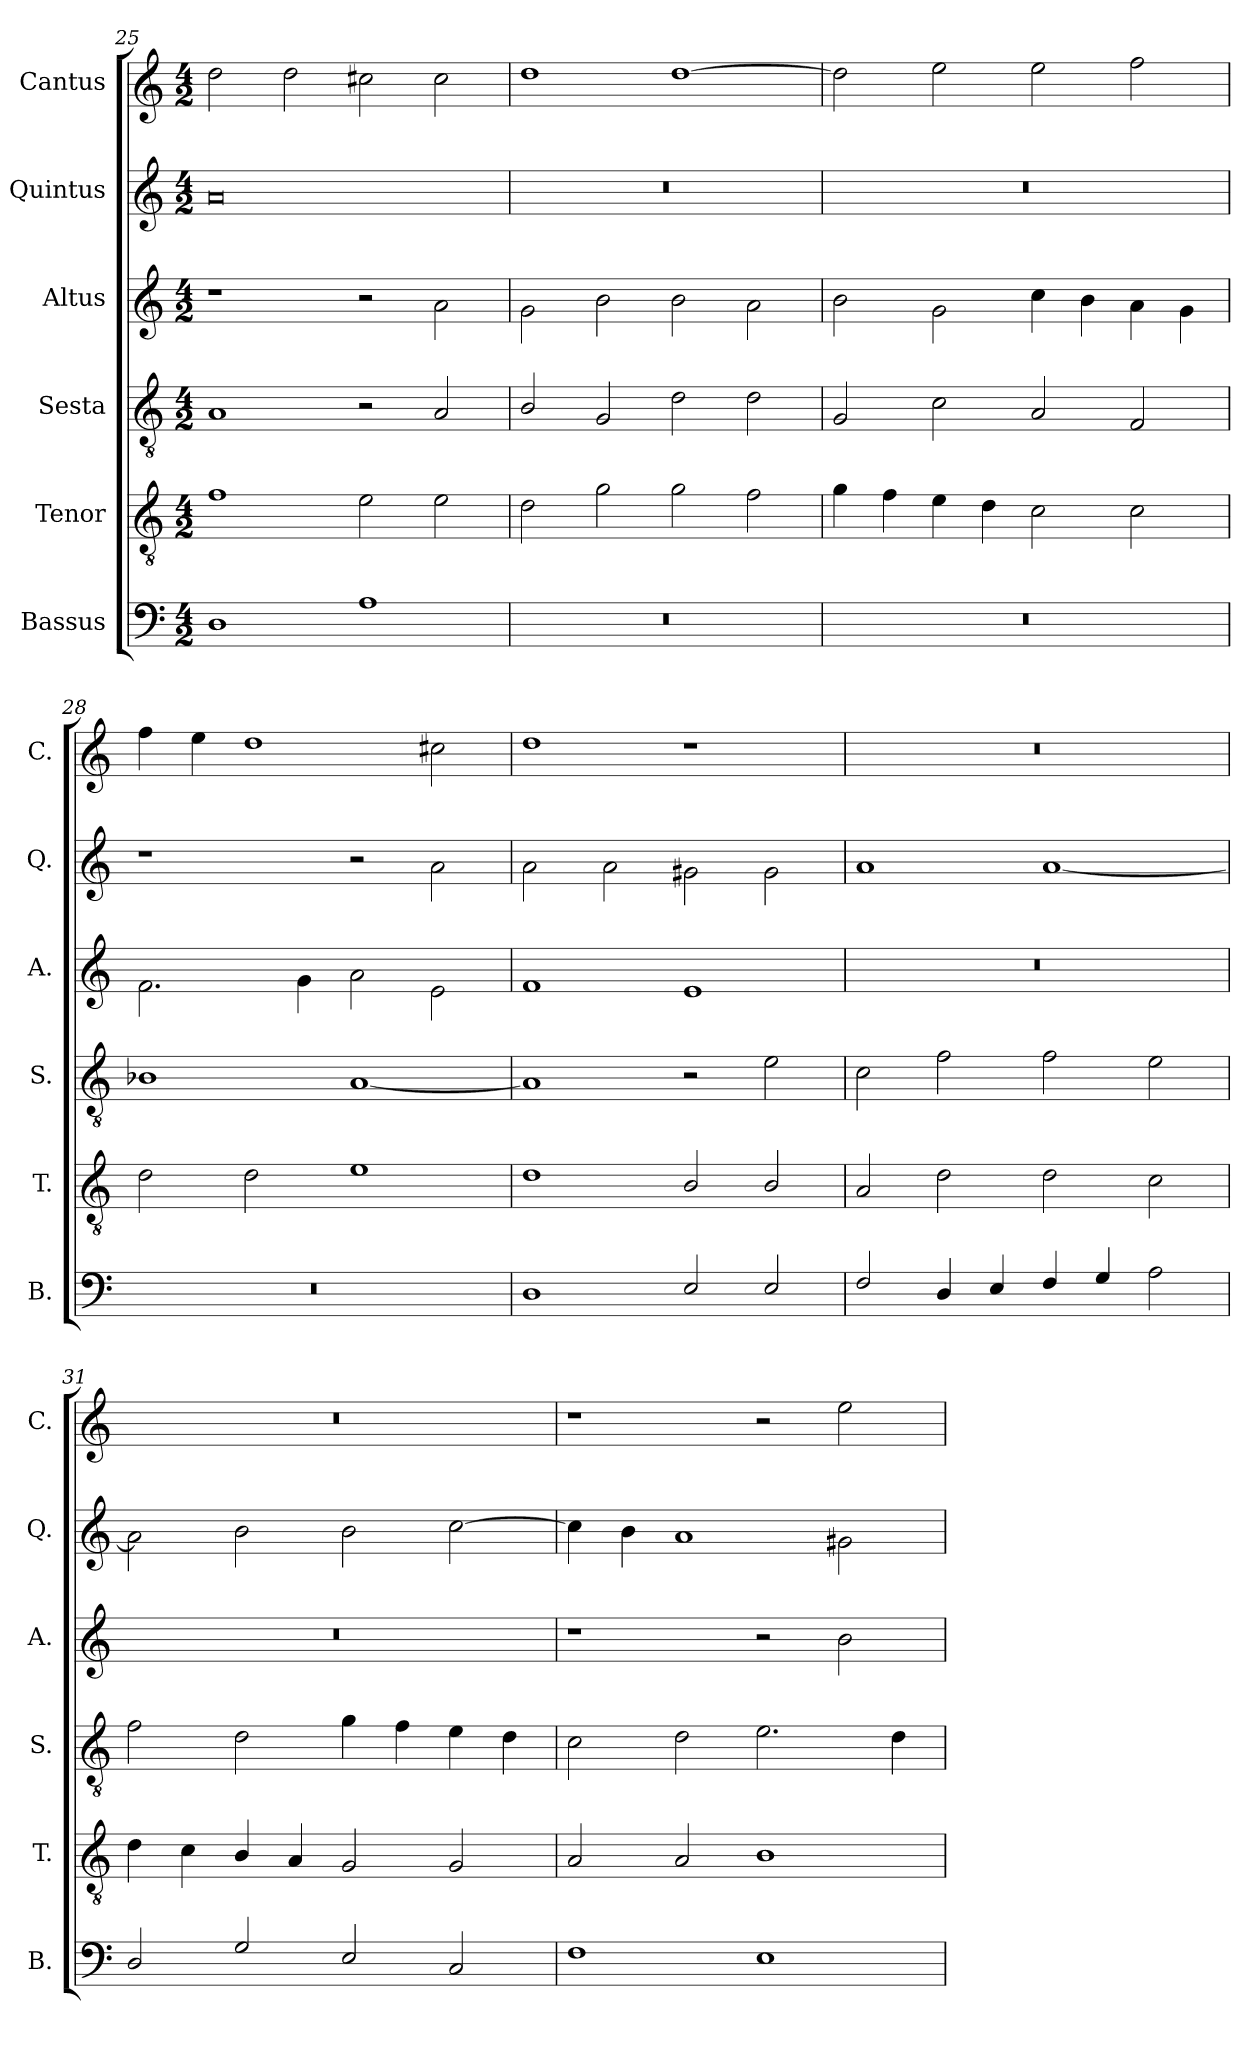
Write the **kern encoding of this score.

**kern	**kern	**kern	**kern	**kern	**kern
*part6	*part5	*part4	*part3	*part2	*part1
*staff6	*staff5	*staff4	*staff3	*staff2	*staff1
*I"Bassus	*I"Tenor	*I"Sesta	*I"Altus	*I"Quintus	*I"Cantus
*I'B.	*I'T.	*I'S.	*I'A.	*I'Q.	*I'C.
*clefF4	*clefGv2	*clefGv2	*clefG2	*clefG2	*clefG2
*k[]	*k[]	*k[]	*k[]	*k[]	*k[]
*M4/2	*M4/2	*M4/2	*M4/2	*M4/2	*M4/2
=25	=25	=25	=25	=25	=25
1D	1f	1A	1r	0a	2dd\
.	.	.	.	.	2dd\
1A	2e\	2r	2r	.	2cc#X\
.	2e\	2A/	2a\	.	2cc#\
=26	=26	=26	=26	=26	=26
0r	2d\	2B/	2g\	0r	1dd
.	2g\	2G/	2b\	.	.
.	2g\	2d\	2b\	.	[1dd
.	2f\	2d\	2a\	.	.
=27	=27	=27	=27	=27	=27
0r	4g\	2G/	2b\	0r	2dd\]
.	4f\	.	.	.	.
.	4e\	2c\	2g\	.	2ee\
.	4d\	.	.	.	.
.	2c\	2A/	4cc\	.	2ee\
.	.	.	4b\	.	.
.	2c\	2F/	4a\	.	2ff\
.	.	.	4g\	.	.
=28	=28	=28	=28	=28	=28
0r	2d\	1B-X	2.f\	1r	4ff\
.	.	.	.	.	4ee\
.	2d\	.	.	.	1dd
.	.	.	4g\	.	.
.	1e	[1A	2a\	2r	.
.	.	.	2e\	2a\	2cc#X\
!!LO:LB:g=z
=29	=29	=29	=29	=29	=29
1D	1d	1A]	1f	2a\	1dd
.	.	.	.	2a\	.
2E/	2B/	2r	1e	2g#X\	1r
2E/	2B/	2e\	.	2g#\	.
=30	=30	=30	=30	=30	=30
2F/	2A/	2c\	0r	1a	0r
4D/	2d\	2f\	.	.	.
4E/	.	.	.	.	.
4F/	2d\	2f\	.	[1a	.
4G/	.	.	.	.	.
2A\	2c\	2e\	.	.	.
=31	=31	=31	=31	=31	=31
2D/	4d\	2f\	0r	2a\]	0r
.	4c\	.	.	.	.
2G/	4B/	2d\	.	2b\	.
.	4A/	.	.	.	.
2E/	2G/	4g\	.	2b\	.
.	.	4f\	.	.	.
2C/	2G/	4e\	.	[2cc\	.
.	.	4d\	.	.	.
=32	=32	=32	=32	=32	=32
1F	2A/	2c\	1r	4cc\]	1r
.	.	.	.	4b\	.
.	2A/	2d\	.	1a	.
1E	1B	2.e\	2r	.	2r
.	.	.	2b\	2g#X\	2ee\
.	.	4d\	.	.	.
=	=	=	=	=	=
*-	*-	*-	*-	*-	*-
